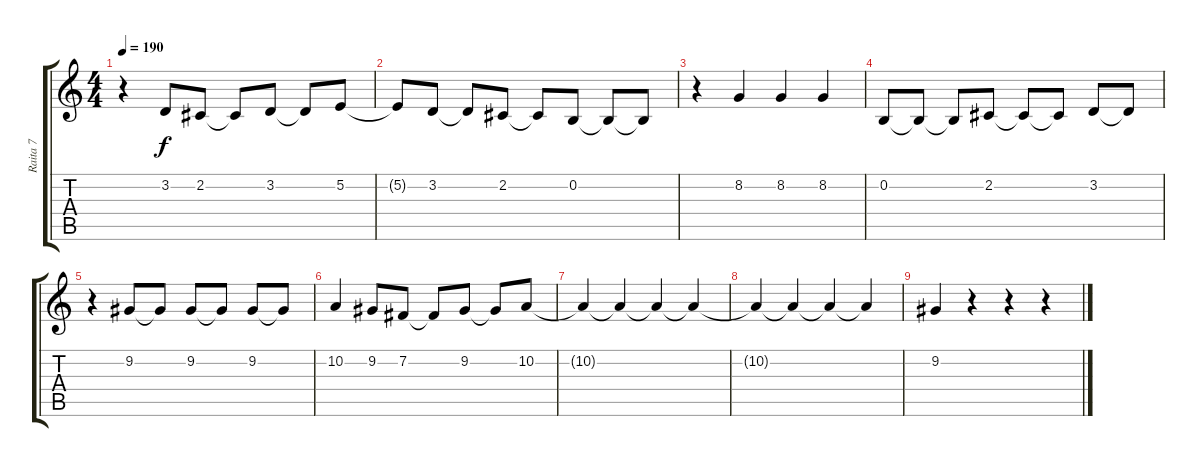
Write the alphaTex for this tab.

\track ("Raita 7" "Raita 7") {instrument altosax}
\staff {score tabs}
\tuning (E4 B3 G3 D3 A2 E2) {hide}
\ts (4 4)
\tempo 190
\clef g2
\ks c
r.4{dy f} 3.2.8 2.2.8 2.2{t}.8 3.2.8 3.2{t}.8 5.2.8 |
5.2{t}.8 3.2.8 3.2{t}.8 2.2.8 2.2{t}.8 0.2.8 0.2{t}.8 0.2{t}.8 |
r.4 8.2.4 8.2.4 8.2.4 |
0.2.8 0.2{t}.8 0.2{t}.8 2.2.8 2.2{t}.8 2.2{t}.8 3.2.8 3.2{t}.8 |
r.4 9.2.8 9.2{t}.8 9.2.8 9.2{t}.8 9.2.8 9.2{t}.8 |
10.2.4 9.2.8 7.2.8 7.2{t}.8 9.2.8 9.2{t}.8 10.2.8 |
10.2{t}.4 10.2{t}.4 10.2{t}.4 10.2{t}.4 |
10.2{t}.4 10.2{t}.4 10.2{t}.4 10.2{t}.4 |
9.2.4 r.4 r.4 r.4
